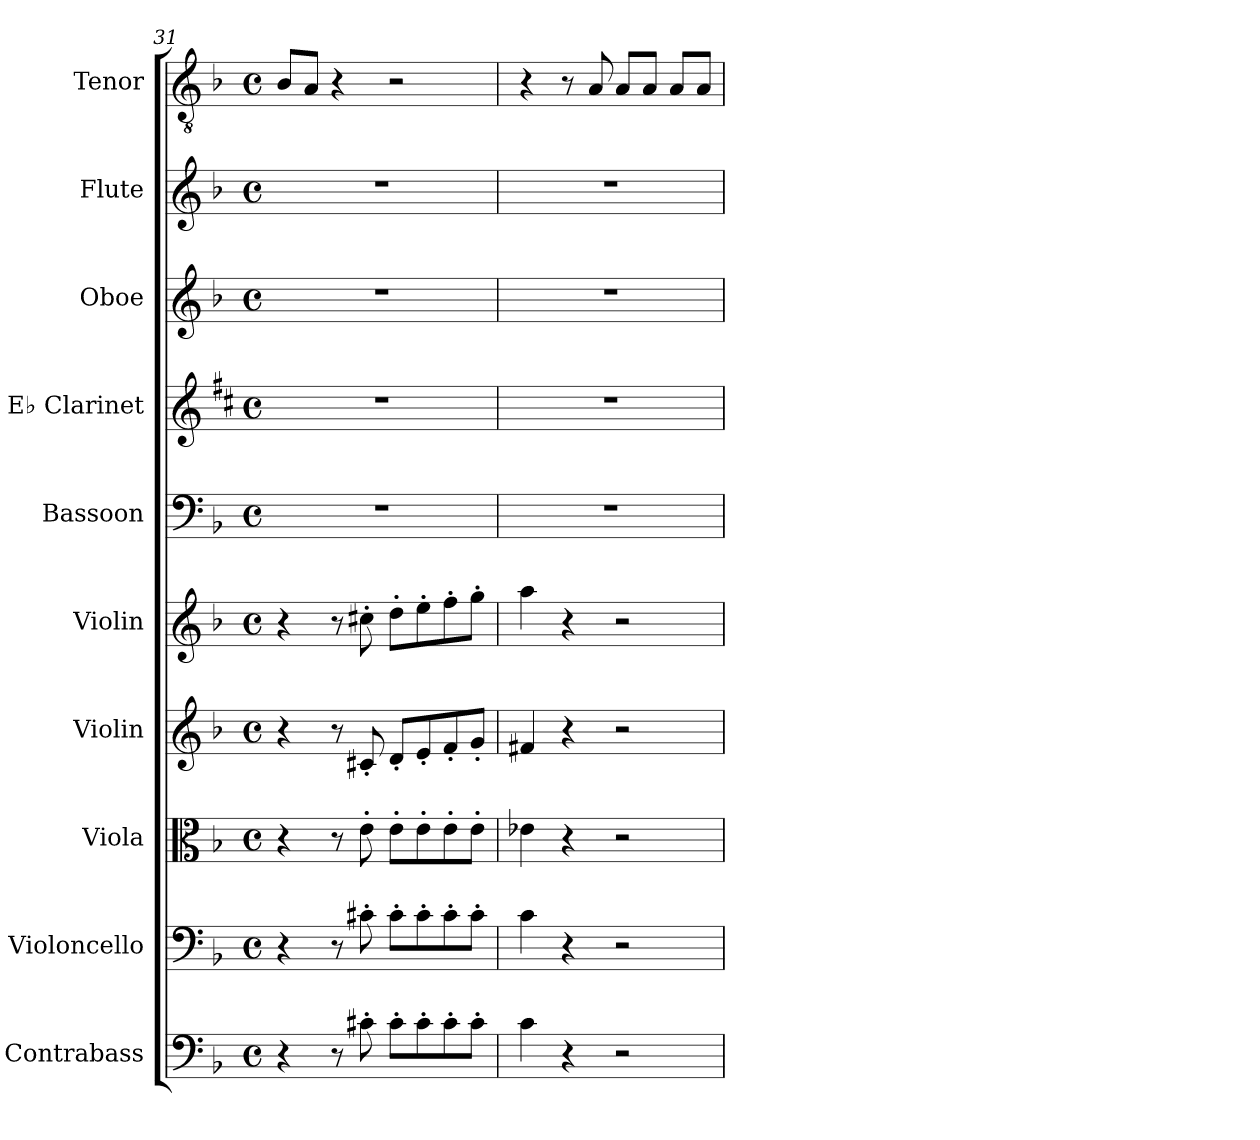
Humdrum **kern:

**kern	**kern	**kern	**kern	**kern	**kern	**kern	**kern	**kern	**kern
*part10	*part9	*part8	*part7	*part6	*part5	*part4	*part3	*part2	*part1
*staff10	*staff9	*staff8	*staff7	*staff6	*staff5	*staff4	*staff3	*staff2	*staff1
*I"Contrabass	*I"Violoncello	*I"Viola	*I"Violin	*I"Violin	*I"Bassoon	*I"E♭ Clarinet	*I"Oboe	*I"Flute	*I"Tenor
*I'Cb.	*I'Vc.	*I'Vla.	*I'Vln.	*I'Vln.	*I'Bsn.	*I'E♭ Cl.	*I'Ob.	*I'Fl.	*I'T.
*clefF4	*clefF4	*clefC3	*clefG2	*clefG2	*clefF4	*clefG2	*clefG2	*clefG2	*clefGv2
*ITrd7c12	*	*	*	*	*	*ITrd-2c-3	*	*	*
*k[b-]	*k[b-]	*k[b-]	*k[b-]	*k[b-]	*k[b-]	*k[b-]	*k[b-]	*k[b-]	*k[b-]
*M4/4	*M4/4	*M4/4	*M4/4	*M4/4	*M4/4	*M4/4	*M4/4	*M4/4	*M4/4
*met(c)	*met(c)	*met(c)	*met(c)	*met(c)	*met(c)	*met(c)	*met(c)	*met(c)	*met(c)
=31	=31	=31	=31	=31	=31	=31	=31	=31	=31
4r	4r	4r	4r	4r	1r	1r	1r	1r	8B-/L
.	.	.	.	.	.	.	.	.	8A/J
8r	8r	8r	8r	8r	.	.	.	.	4r
8C#X'\	8c#X'\	8e'\	8c#X'/	8cc#X'\	.	.	.	.	.
8C#'\L	8c#'\L	8e'\L	8d'/L	8dd'\L	.	.	.	.	2r
8C#'\	8c#'\	8e'\	8e'/	8ee'\	.	.	.	.	.
8C#'\	8c#'\	8e'\	8f'/	8ff'\	.	.	.	.	.
8C#'\J	8c#'\J	8e'\J	8g'/J	8gg'\J	.	.	.	.	.
!!LO:PB:g=z
=32	=32	=32	=32	=32	=32	=32	=32	=32	=32
4C\	4c\	4e-X\	4f#X/	4aa\	1r	1r	1r	1r	4r
4r	4r	4r	4r	4r	.	.	.	.	8r
.	.	.	.	.	.	.	.	.	8A/
2r	2r	2r	2r	2r	.	.	.	.	8A/L
.	.	.	.	.	.	.	.	.	8A/J
.	.	.	.	.	.	.	.	.	8A/L
.	.	.	.	.	.	.	.	.	8A/J
=	=	=	=	=	=	=	=	=	=
*-	*-	*-	*-	*-	*-	*-	*-	*-	*-
